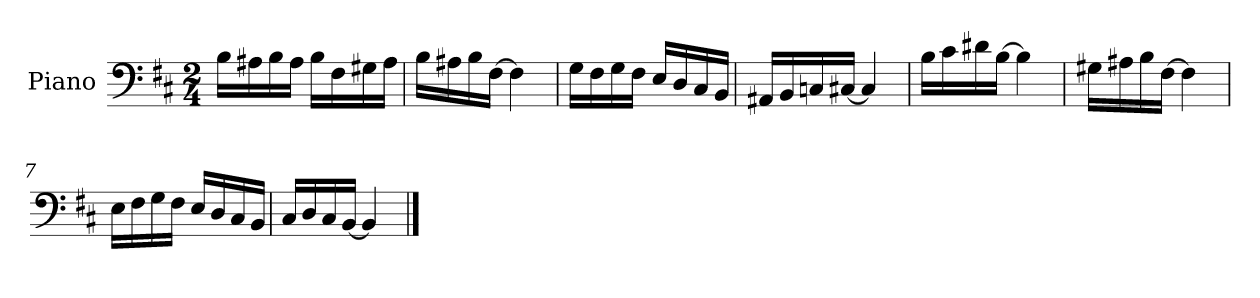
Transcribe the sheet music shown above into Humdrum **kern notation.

**kern
*part1
*staff1
*I"Piano
*I'Pno.
*clefF4
*k[f#c#]
*M2/4
*MM120
=1
16B\LL
16A#X\
16B\
16A#\JJ
16B\LL
16F#\
16G#X\
16A#\JJ
=2
16B\LL
16A#X\
16B\
[16F#\JJ
4F#\]
=3
16G\LL
16F#\
16G\
16F#\JJ
16E/LL
16D/
16C#/
16BB/JJ
=4
16AA#X/LL
16BB/
16Cn/
[16C#X/JJ
4C#/]
=5
16B\LL
16c#\
16d#X\
[16B\JJ
4B\]
=6
16G#X\LL
16A#X\
16B\
[16F#\JJ
4F#\]
!!LO:LB:g=z
=7
16E\LL
16F#\
16G\
16F#\JJ
16E/LL
16D/
16C#/
16BB/JJ
=8
16C#/LL
16D/
16C#/
[16BB/JJ
4BB/]
==
*-
